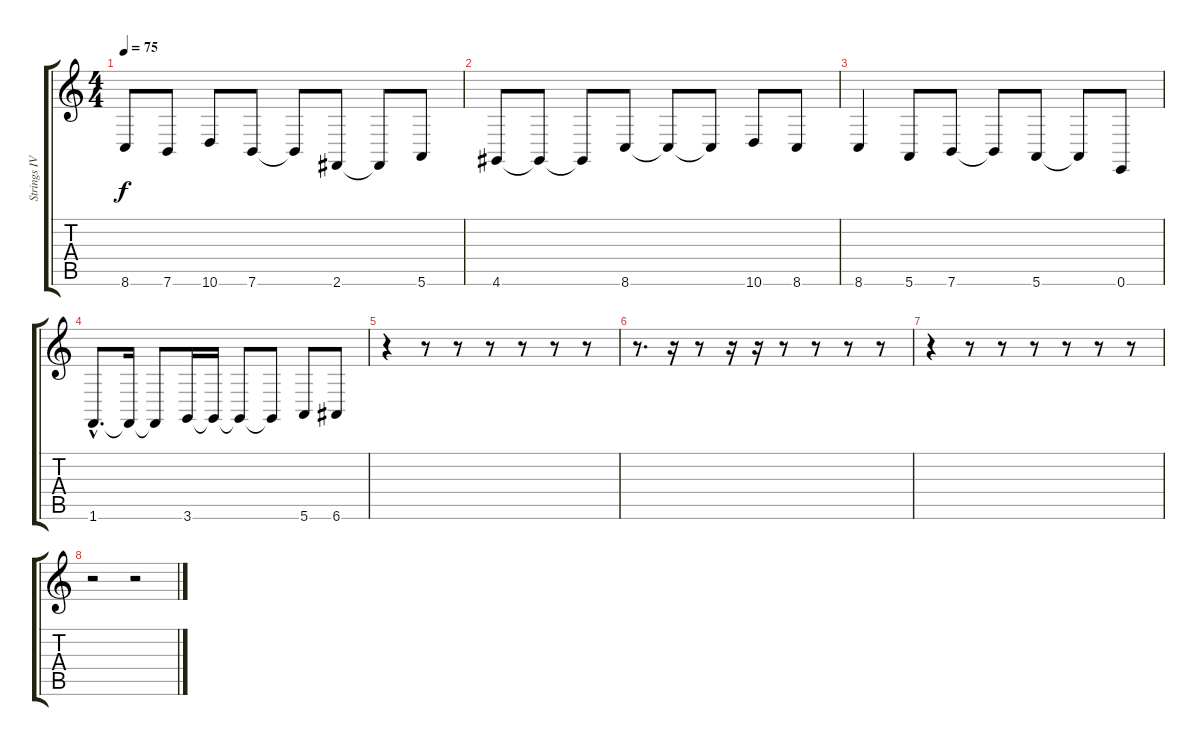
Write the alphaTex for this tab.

\track ("Strings IV" "Strings IV") {instrument stringensemble1}
\staff {score tabs}
\tuning (E4 B3 G3 D3 A2 E2) {hide}
\ts (4 4)
\tempo 75
\clef g2
\ks c
8.6.8{dy f} 7.6.8 10.6.8 7.6.8 7.6{t}.8 2.6.8 2.6{t}.8 5.6.8 |
4.6.8 4.6{t}.8 4.6{t}.8 8.6.8 8.6{t}.8 8.6{t}.8 10.6.8 8.6.8 |
8.6.4 5.6.8 7.6.8 7.6{t}.8 5.6.8 5.6{t}.8 0.6.8 |
1.6{hac}.8{d} 1.6{t}.16 1.6{t}.8 3.6.16 3.6{t}.16 3.6{t}.8 3.6{t}.8 5.6.8 6.6.8 |
r.4 r.8 r.8 r.8 r.8 r.8 r.8 |
r.8{d} r.16 r.8 r.16 r.16 r.8 r.8 r.8 r.8 |
r.4 r.8 r.8 r.8 r.8 r.8 r.8 |
r.2{volume 0} r.2
